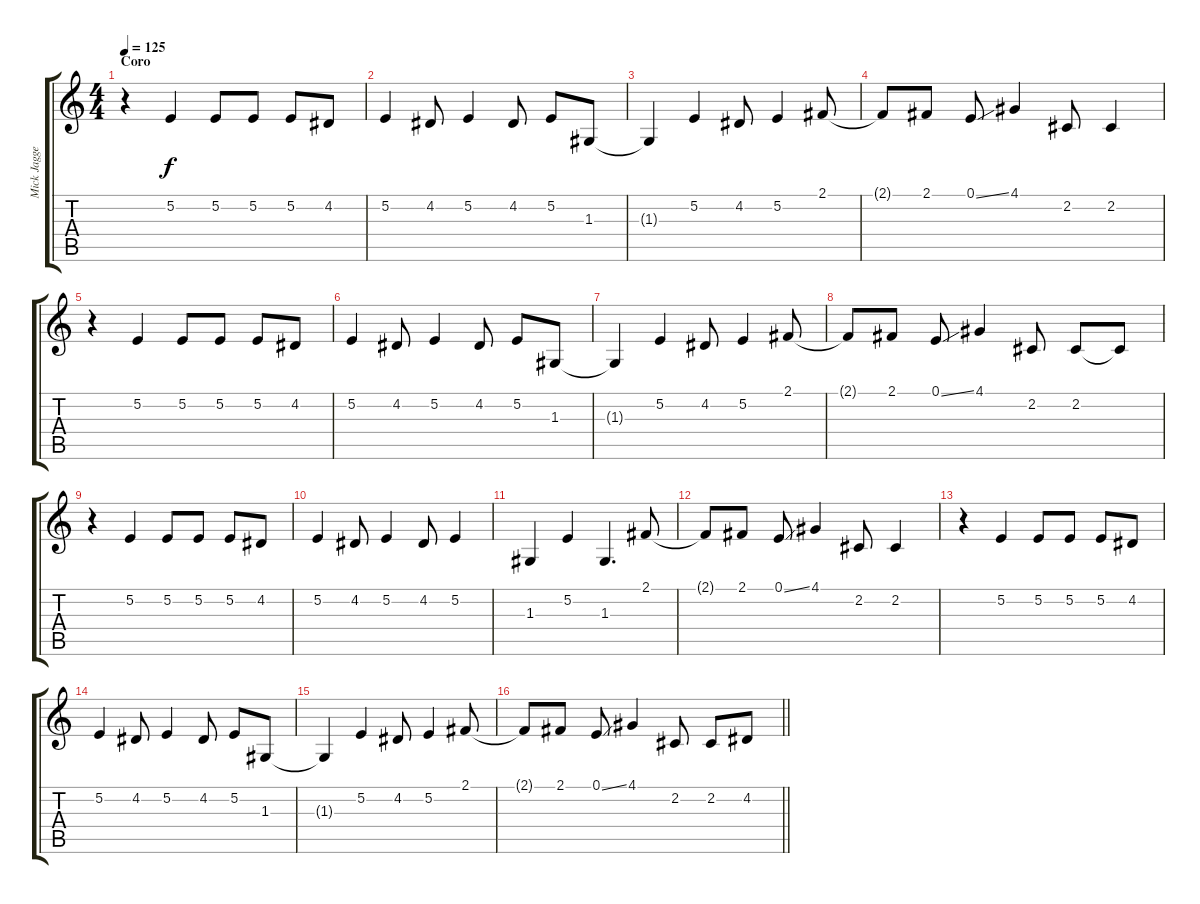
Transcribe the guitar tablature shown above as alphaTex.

\track ("Mick Jagger" "Mick Jagge") {instrument koto}
\staff {score tabs}
\tuning (E4 B3 G3 D3 A2 E2) {hide}
\ts (4 4)
\section ("" "Coro")
\tempo 125
\clef g2
\ks c
r.4{dy f} 5.2.4 5.2.8 5.2.8 5.2.8 4.2.8 |
5.2.4 4.2.8 5.2.4 4.2.8 5.2.8 1.3.8 |
1.3{t}.4 5.2.4 4.2.8 5.2.4 2.1.8 |
2.1{t}.8 2.1.8 0.1{ss}.8 4.1.4 2.2.8 2.2.4 |
r.4 5.2.4 5.2.8 5.2.8 5.2.8 4.2.8 |
5.2.4 4.2.8 5.2.4 4.2.8 5.2.8 1.3.8 |
1.3{t}.4 5.2.4 4.2.8 5.2.4 2.1.8 |
2.1{t}.8 2.1.8 0.1{ss}.8 4.1.4 2.2.8 2.2.8 2.2{t}.8 |
r.4 5.2.4 5.2.8 5.2.8 5.2.8 4.2.8 |
5.2.4 4.2.8 5.2.4 4.2.8 5.2.4 |
1.3.4 5.2.4 1.3.4{d} 2.1.8 |
2.1{t}.8 2.1.8 0.1{ss}.8 4.1.4 2.2.8 2.2.4 |
r.4 5.2.4 5.2.8 5.2.8 5.2.8 4.2.8 |
5.2.4 4.2.8 5.2.4 4.2.8 5.2.8 1.3.8 |
1.3{t}.4 5.2.4 4.2.8 5.2.4 2.1.8 |
\barLineRight lightlight
2.1{t}.8 2.1.8 0.1{ss}.8 4.1.4 2.2.8 2.2.8 4.2.8
